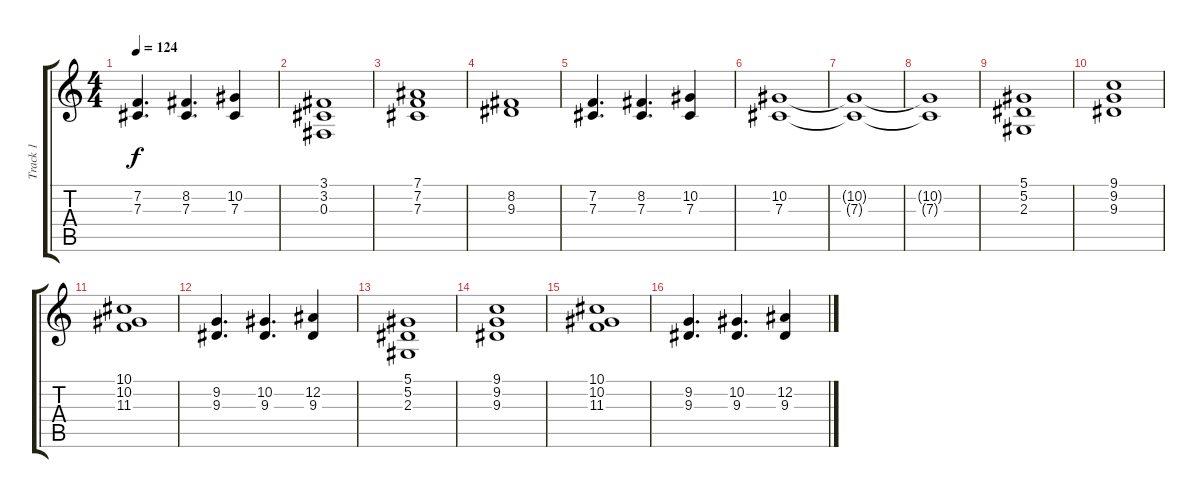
\track ("Track 1" "Track 1") {instrument stringensemble2}
\staff {score tabs}
\tuning (Eb4 Bb3 Gb3 Db3 Ab2 Eb2) {hide}
\ts (4 4)
\tempo 124
\clef g2
\ks c
(7.2 7.3).4{d dy f} (8.2 7.3).4{d} (10.2 7.3).4 |
(3.1 3.2 0.3).1 |
(7.1 7.2 7.3).1 |
(8.2 9.3).1 |
(7.2 7.3).4{d} (8.2 7.3).4{d} (10.2 7.3).4 |
(10.2 7.3).1 |
(10.2{t} 7.3{t}).1 |
(10.2{t} 7.3{t}).1 |
(5.1 5.2 2.3).1 |
(9.1 9.2 9.3).1 |
(10.1 10.2 11.3).1 |
(9.2 9.3).4{d} (10.2 9.3).4{d} (12.2 9.3).4 |
(5.1 5.2 2.3).1 |
(9.1 9.2 9.3).1 |
(10.1 10.2 11.3).1 |
(9.2 9.3).4{d} (10.2 9.3).4{d} (12.2 9.3).4
